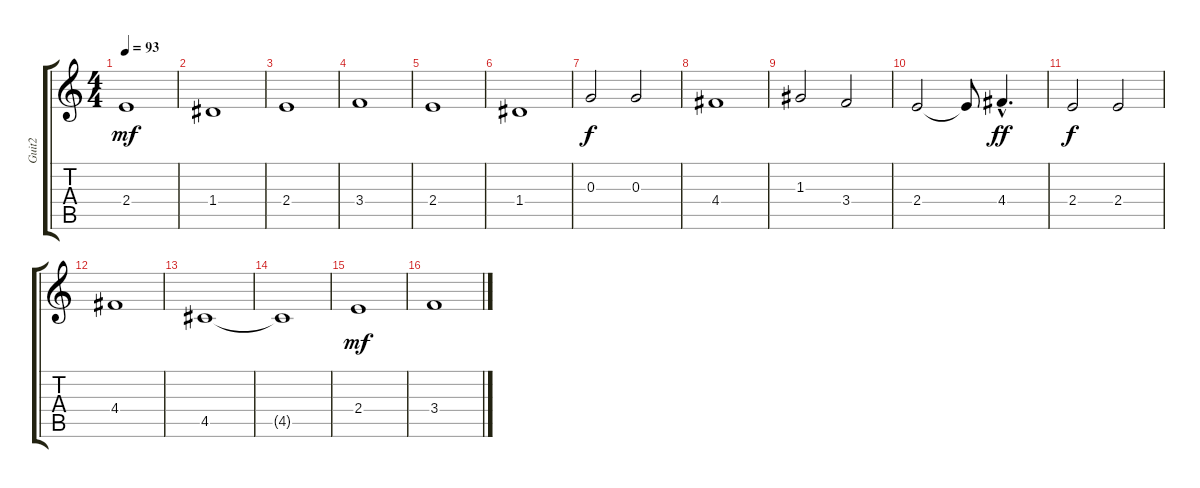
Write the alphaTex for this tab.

\track ("Guit2" "Guit2") {instrument electricguitarjazz}
\staff {score tabs}
\tuning (E4 B3 G3 D3 A2 E2) {hide}
\ts (4 4)
\tempo 93
\clef g2
\ks c
2.4.1{dy mf} |
1.4.1 |
2.4.1 |
3.4.1 |
2.4.1 |
1.4.1 |
0.3.2{dy f} 0.3.2 |
4.4.1 |
1.3.2 3.4.2 |
2.4.2 2.4{t}.8 4.4{hac}.4{d dy ff} |
2.4.2{dy f} 2.4.2 |
4.4.1 |
4.5.1 |
4.5{t}.1 |
2.4.1{dy mf} |
3.4.1
